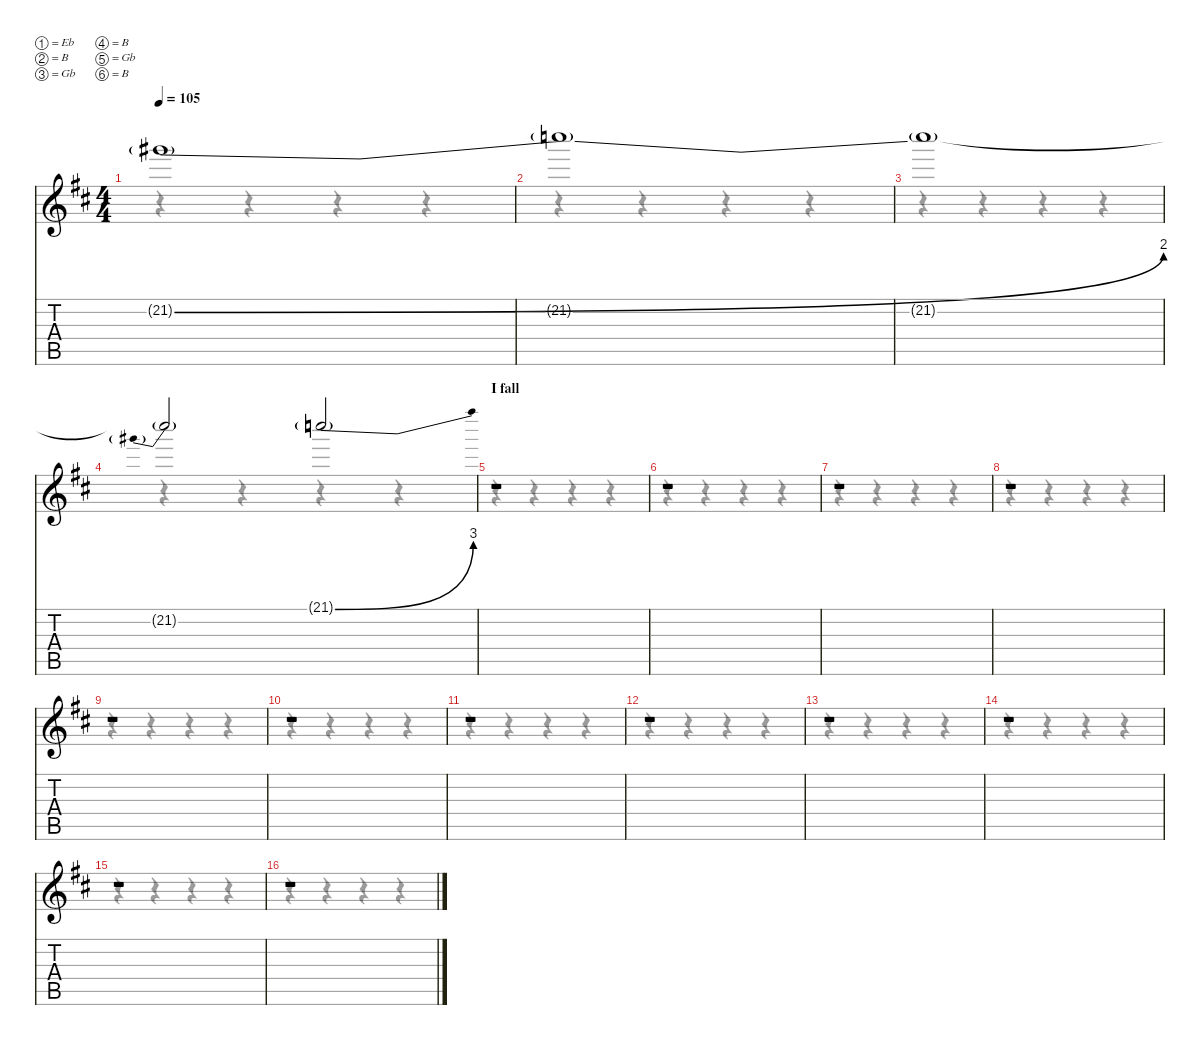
\defaultSystemsLayout 4
\hideDynamics
\bracketExtendMode nobrackets
\singleTrackTrackNamePolicy hidden
\multiTrackTrackNamePolicy hidden
\firstSystemTrackNameMode fullname
\firstSystemTrackNameOrientation horizontal
\otherSystemsTrackNameOrientation horizontal
\track ("Solo Harmony" "od.guit.") {instrument overdrivenguitar}
\staff {score tabs}
\tuning (Eb4 B3 Gb3 B2 Gb2 B1)
\voice
\ts (4 4)
\tempo 105
\clef g2
\ks bminor
21.2{be (bend 0 0 60 8) g acc #}.1{dy pp beam Up} |
21.2{t}.1{dy ppp beam Up} |
21.2{t}.1{beam Up} |
21.2{be (prebend 0 8 60 8) t}.2{beam Up} 21.1{be (bend 0 0 60 12) g acc forcenatural}.2{dy pp beam Up} |
\section ("" "I fall")
r.1{beam Up} |
r.1{beam Up} |
r.1{beam Up} |
r.1{beam Up} |
r.1{beam Up} |
r.1{beam Up} |
r.1{beam Up} |
r.1{beam Up} |
r.1{beam Up} |
r.1{beam Up} |
r.1{beam Up} |
r.1{beam Up}
\voice
\clef g2
\ottava regular
\simile none
\ks bminor
r.4{dy mf beam Down} r.4{beam Down} r.4{beam Down} r.4{beam Down} |
r.4{beam Down} r.4{beam Down} r.4{beam Down} r.4{beam Down} |
r.4{beam Down} r.4{beam Down} r.4{beam Down} r.4{beam Down} |
r.4{beam Down} r.4{beam Down} r.4{beam Down} r.4{beam Down} |
r.4{beam Down} r.4{beam Down} r.4{beam Down} r.4{beam Down} |
r.4{beam Down} r.4{beam Down} r.4{beam Down} r.4{beam Down} |
r.4{beam Down} r.4{beam Down} r.4{beam Down} r.4{beam Down} |
r.4{beam Down} r.4{beam Down} r.4{beam Down} r.4{beam Down} |
r.4{beam Down} r.4{beam Down} r.4{beam Down} r.4{beam Down} |
r.4{beam Down} r.4{beam Down} r.4{beam Down} r.4{beam Down} |
r.4{beam Down} r.4{beam Down} r.4{beam Down} r.4{beam Down} |
r.4{beam Down} r.4{beam Down} r.4{beam Down} r.4{beam Down} |
r.4{beam Down} r.4{beam Down} r.4{beam Down} r.4{beam Down} |
r.4{beam Down} r.4{beam Down} r.4{beam Down} r.4{beam Down} |
r.4{beam Down} r.4{beam Down} r.4{beam Down} r.4{beam Down} |
r.4{beam Down} r.4{beam Down} r.4{beam Down} r.4{beam Down}
